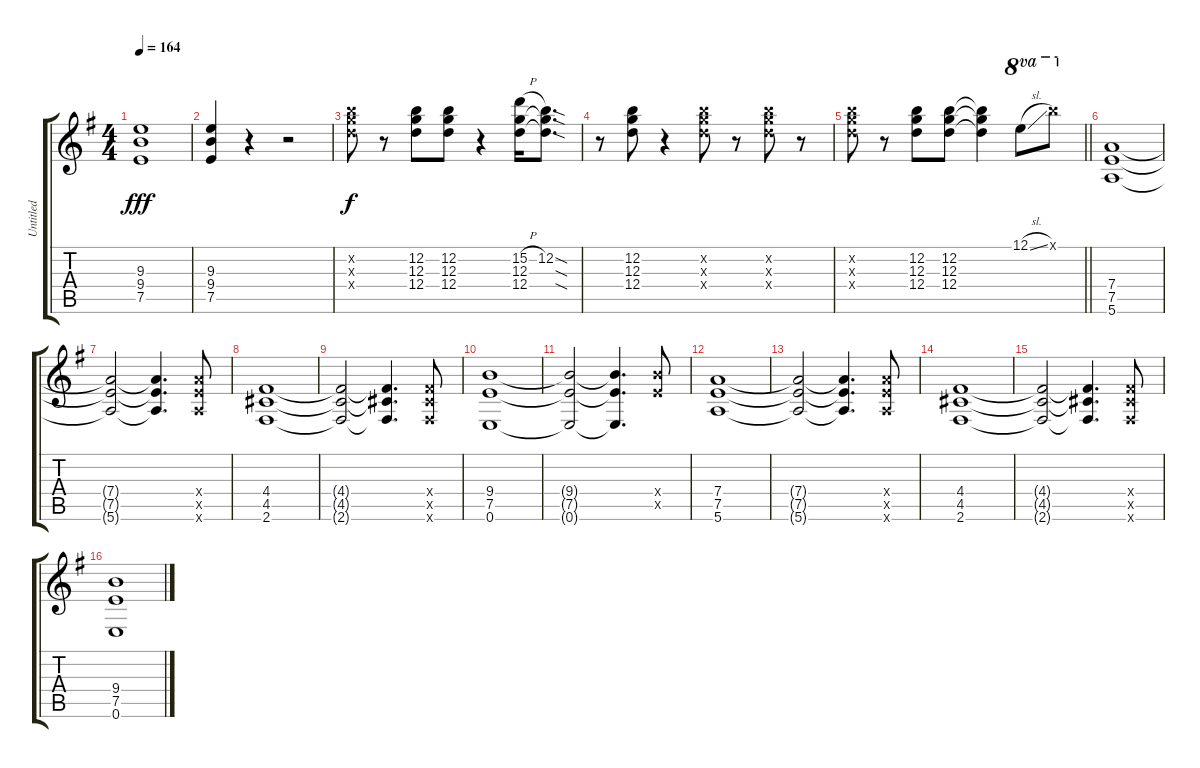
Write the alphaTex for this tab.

\track ("Untitled" "Untitled") {instrument distortionguitar}
\staff {score tabs}
\tuning (E4 B3 G3 D3 A2 E2) {hide}
\ts (4 4)
\tempo 164
\clef g2
\ks g
(9.3 9.4 7.5).1{dy fff} |
(9.3 9.4 7.5).4 r.4 r.2 |
(12.2{x} 12.3{x} 12.4{x}).8{dy f} r.8 (12.2 12.3 12.4).8 (12.2 12.3 12.4).8 r.4 (15.2{h} 12.3 12.4).16 (12.2{sod} 12.3{sod t} 12.4{sod t}).8{d} |
r.8 (12.2 12.3 12.4).8 r.4 (12.2{x} 12.3{x} 12.4{x}).8 r.8 (12.2{x} 12.3{x} 12.4{x}).8 r.8 |
\barLineRight lightlight
(12.2{x} 12.3{x} 12.4{x}).8 r.8 (12.2 12.3 12.4).8 (12.2 12.3 12.4).8 (12.2{t} 12.3{t} 12.4{t}).4 12.1{sl}.8{ot 8va} 19.1{x}.8{ot 8va} |
(7.4 7.5 5.6).1 |
(7.4{t} 7.5{t} 5.6{t}).2 (7.4{t} 7.5{t} 5.6{t}).4{d} (7.4{x} 7.5{x} 5.6{x}).8 |
(4.4 4.5 2.6).1 |
(4.4{t} 4.5{t} 2.6{t}).2 (4.4{t} 4.5{t} 2.6{t}).4{d} (4.4{x} 4.5{x} 2.6{x}).8 |
(9.4 7.5 0.6).1 |
(9.4{t} 7.5{t} 0.6{t}).2 (9.4{t} 7.5{t} 0.6{t}).4{d} (9.4{x} 7.5{x}).8 |
(7.4 7.5 5.6).1 |
(7.4{t} 7.5{t} 5.6{t}).2 (7.4{t} 7.5{t} 5.6{t}).4{d} (7.4{x} 7.5{x} 5.6{x}).8 |
(4.4 4.5 2.6).1 |
(4.4{t} 4.5{t} 2.6{t}).2 (4.4{t} 4.5{t} 2.6{t}).4{d} (4.4{x} 4.5{x} 2.6{x}).8 |
(9.4 7.5 0.6).1
